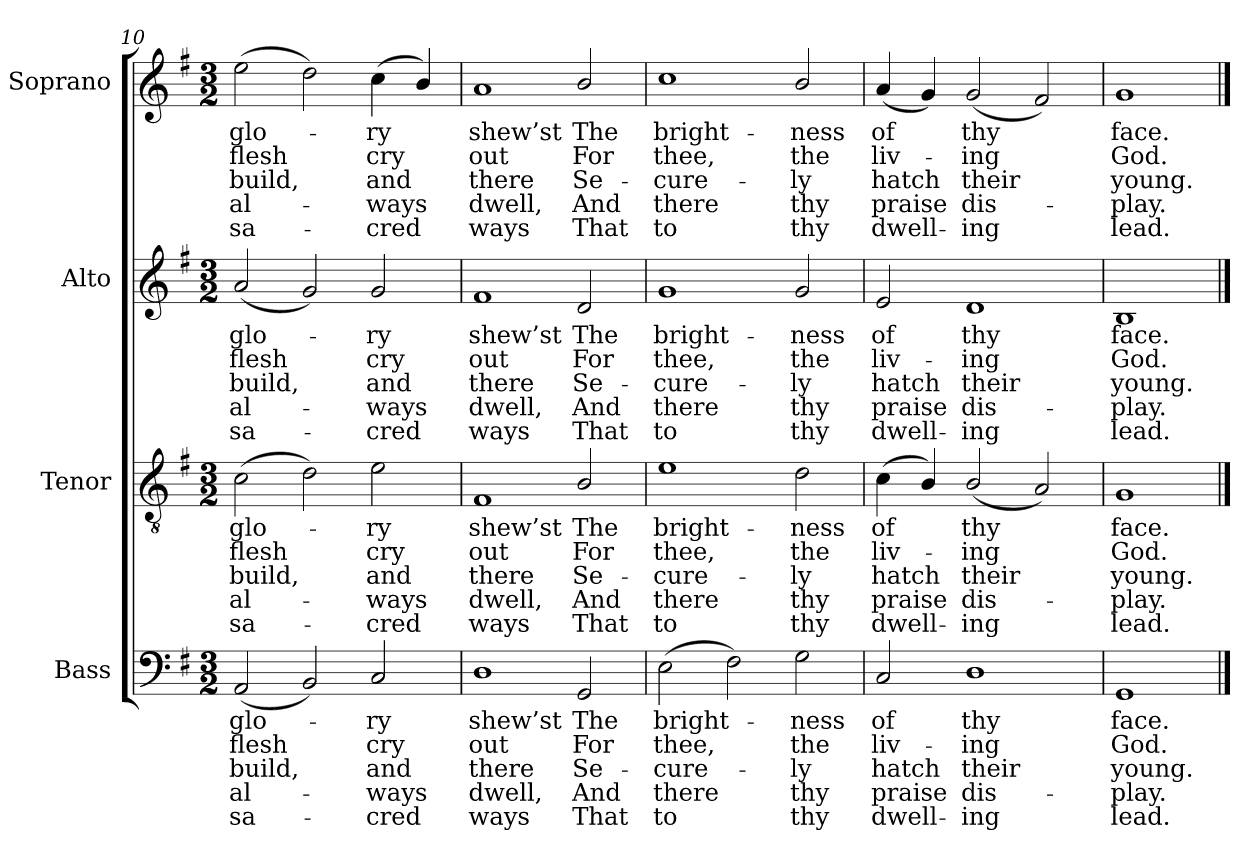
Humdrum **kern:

**kern	**text	**text	**text	**text	**text	**kern	**text	**text	**text	**text	**text	**kern	**text	**text	**text	**text	**text	**kern	**text	**text	**text	**text	**text
*part4	*part4	*part4	*part4	*part4	*part4	*part3	*part3	*part3	*part3	*part3	*part3	*part2	*part2	*part2	*part2	*part2	*part2	*part1	*part1	*part1	*part1	*part1	*part1
*staff4	*staff4	*staff4	*staff4	*staff4	*staff4	*staff3	*staff3	*staff3	*staff3	*staff3	*staff3	*staff2	*staff2	*staff2	*staff2	*staff2	*staff2	*staff1	*staff1	*staff1	*staff1	*staff1	*staff1
*I"Bass	*	*	*	*	*	*I"Tenor	*	*	*	*	*	*I"Alto	*	*	*	*	*	*I"Soprano	*	*	*	*	*
*I'B.	*	*	*	*	*	*I'T.	*	*	*	*	*	*I'A.	*	*	*	*	*	*I'S.	*	*	*	*	*
*clefF4	*	*	*	*	*	*clefGv2	*	*	*	*	*	*clefG2	*	*	*	*	*	*clefG2	*	*	*	*	*
*	*	*	*	*	*	*ITrd7c12	*	*	*	*	*	*	*	*	*	*	*	*	*	*	*	*	*
*k[f#]	*	*	*	*	*	*k[f#]	*	*	*	*	*	*k[f#]	*	*	*	*	*	*k[f#]	*	*	*	*	*
*G:	*	*	*	*	*	*G:	*	*	*	*	*	*G:	*	*	*	*	*	*G:	*	*	*	*	*
*M3/2	*	*	*	*	*	*M3/2	*	*	*	*	*	*M3/2	*	*	*	*	*	*M3/2	*	*	*	*	*
=10	=10	=10	=10	=10	=10	=10	=10	=10	=10	=10	=10	=10	=10	=10	=10	=10	=10	=10	=10	=10	=10	=10	=10
!	!LO:LY:b:color=#000000	!LO:LY:b:color=#000000	!LO:LY:b:color=#000000	!LO:LY:b:color=#000000	!LO:LY:b:color=#000000	!	!	!	!	!	!	!	!	!	!	!	!	!	!	!	!	!	!
!	!	!	!	!	!	!	!LO:LY:b:color=#000000	!LO:LY:b:color=#000000	!LO:LY:b:color=#000000	!LO:LY:b:color=#000000	!LO:LY:b:color=#000000	!	!	!	!	!	!	!	!	!	!	!	!
!	!	!	!	!	!	!	!	!	!	!	!	!	!LO:LY:b:color=#000000	!LO:LY:b:color=#000000	!LO:LY:b:color=#000000	!LO:LY:b:color=#000000	!LO:LY:b:color=#000000	!	!	!	!	!	!
!	!	!	!	!	!	!	!	!	!	!	!	!	!	!	!	!	!	!	!LO:LY:b:color=#000000	!LO:LY:b:color=#000000	!LO:LY:b:color=#000000	!LO:LY:b:color=#000000	!LO:LY:b:color=#000000
(2AAi/	glo-	flesh	build,	al-	-sa-	(2Ci\	glo-	flesh	build,	al-	-sa-	(2ai/	glo-	flesh	build,	al-	-sa-	(2eei\	glo-	flesh	build,	al-	-sa-
2BBi/)	.	.	.	.	.	2Di\)	.	.	.	.	.	2gi/)	.	.	.	.	.	2ddi\)	.	.	.	.	.
!	!LO:LY:b:color=#000000	!LO:LY:b:color=#000000	!LO:LY:b:color=#000000	!LO:LY:b:color=#000000	!LO:LY:b:color=#000000	!	!	!	!	!	!	!	!	!	!	!	!	!	!	!	!	!	!
!	!	!	!	!	!	!	!LO:LY:b:color=#000000	!LO:LY:b:color=#000000	!LO:LY:b:color=#000000	!LO:LY:b:color=#000000	!LO:LY:b:color=#000000	!	!	!	!	!	!	!	!	!	!	!	!
!	!	!	!	!	!	!	!	!	!	!	!	!	!LO:LY:b:color=#000000	!LO:LY:b:color=#000000	!LO:LY:b:color=#000000	!LO:LY:b:color=#000000	!LO:LY:b:color=#000000	!	!	!	!	!	!
!	!	!	!	!	!	!	!	!	!	!	!	!	!	!	!	!	!	!	!LO:LY:b:color=#000000	!LO:LY:b:color=#000000	!LO:LY:b:color=#000000	!LO:LY:b:color=#000000	!LO:LY:b:color=#000000
2Ci/	-ry	cry	-and	ways	cred	2Ei\	-ry	cry	-and	ways	cred	2gi/	-ry	cry	-and	ways	cred	(4cci\	-ry	cry	-and	ways	cred
.	.	.	.	.	.	.	.	.	.	.	.	.	.	.	.	.	.	4bi/)	.	.	.	.	.
=11	=11	=11	=11	=11	=11	=11	=11	=11	=11	=11	=11	=11	=11	=11	=11	=11	=11	=11	=11	=11	=11	=11	=11
!	!LO:LY:b:color=#000000	!LO:LY:b:color=#000000	!LO:LY:b:color=#000000	!LO:LY:b:color=#000000	!LO:LY:b:color=#000000	!	!	!	!	!	!	!	!	!	!	!	!	!	!	!	!	!	!
!	!	!	!	!	!	!	!LO:LY:b:color=#000000	!LO:LY:b:color=#000000	!LO:LY:b:color=#000000	!LO:LY:b:color=#000000	!LO:LY:b:color=#000000	!	!	!	!	!	!	!	!	!	!	!	!
!	!	!	!	!	!	!	!	!	!	!	!	!	!LO:LY:b:color=#000000	!LO:LY:b:color=#000000	!LO:LY:b:color=#000000	!LO:LY:b:color=#000000	!LO:LY:b:color=#000000	!	!	!	!	!	!
!	!	!	!	!	!	!	!	!	!	!	!	!	!	!	!	!	!	!	!LO:LY:b:color=#000000	!LO:LY:b:color=#000000	!LO:LY:b:color=#000000	!LO:LY:b:color=#000000	!LO:LY:b:color=#000000
1Di	shew’st	out	there	dwell,	ways	1FF#i	shew’st	out	there	dwell,	ways	1f#i	shew’st	out	there	dwell,	ways	1ai	shew’st	out	there	dwell,	ways
!	!LO:LY:b:color=#000000	!LO:LY:b:color=#000000	!LO:LY:b:color=#000000	!LO:LY:b:color=#000000	!LO:LY:b:color=#000000	!	!	!	!	!	!	!	!	!	!	!	!	!	!	!	!	!	!
!	!	!	!	!	!	!	!LO:LY:b:color=#000000	!LO:LY:b:color=#000000	!LO:LY:b:color=#000000	!LO:LY:b:color=#000000	!LO:LY:b:color=#000000	!	!	!	!	!	!	!	!	!	!	!	!
!	!	!	!	!	!	!	!	!	!	!	!	!	!LO:LY:b:color=#000000	!LO:LY:b:color=#000000	!LO:LY:b:color=#000000	!LO:LY:b:color=#000000	!LO:LY:b:color=#000000	!	!	!	!	!	!
!	!	!	!	!	!	!	!	!	!	!	!	!	!	!	!	!	!	!	!LO:LY:b:color=#000000	!LO:LY:b:color=#000000	!LO:LY:b:color=#000000	!LO:LY:b:color=#000000	!LO:LY:b:color=#000000
2GGi/	The	For	Se-	-And	That	2BBi/	The	For	Se-	-And	That	2di/	The	For	Se-	-And	That	2bi/	The	For	Se-	-And	That
=12	=12	=12	=12	=12	=12	=12	=12	=12	=12	=12	=12	=12	=12	=12	=12	=12	=12	=12	=12	=12	=12	=12	=12
!	!LO:LY:b:color=#000000	!LO:LY:b:color=#000000	!LO:LY:b:color=#000000	!LO:LY:b:color=#000000	!LO:LY:b:color=#000000	!	!	!	!	!	!	!	!	!	!	!	!	!	!	!	!	!	!
!	!	!	!	!	!	!	!LO:LY:b:color=#000000	!LO:LY:b:color=#000000	!LO:LY:b:color=#000000	!LO:LY:b:color=#000000	!LO:LY:b:color=#000000	!	!	!	!	!	!	!	!	!	!	!	!
!	!	!	!	!	!	!	!	!	!	!	!	!	!LO:LY:b:color=#000000	!LO:LY:b:color=#000000	!LO:LY:b:color=#000000	!LO:LY:b:color=#000000	!LO:LY:b:color=#000000	!	!	!	!	!	!
!	!	!	!	!	!	!	!	!	!	!	!	!	!	!	!	!	!	!	!LO:LY:b:color=#000000	!LO:LY:b:color=#000000	!LO:LY:b:color=#000000	!LO:LY:b:color=#000000	!LO:LY:b:color=#000000
(2Ei\	bright-	thee,	cure-	-there	to	1Ei	bright-	thee,	cure-	-there	to	1gi	bright-	thee,	cure-	-there	to	1cci	bright-	thee,	cure-	-there	to
2F#i\)	.	.	.	.	.	.	.	.	.	.	.	.	.	.	.	.	.	.	.	.	.	.	.
!	!LO:LY:b:color=#000000	!LO:LY:b:color=#000000	!LO:LY:b:color=#000000	!LO:LY:b:color=#000000	!LO:LY:b:color=#000000	!	!	!	!	!	!	!	!	!	!	!	!	!	!	!	!	!	!
!	!	!	!	!	!	!	!LO:LY:b:color=#000000	!LO:LY:b:color=#000000	!LO:LY:b:color=#000000	!LO:LY:b:color=#000000	!LO:LY:b:color=#000000	!	!	!	!	!	!	!	!	!	!	!	!
!	!	!	!	!	!	!	!	!	!	!	!	!	!LO:LY:b:color=#000000	!LO:LY:b:color=#000000	!LO:LY:b:color=#000000	!LO:LY:b:color=#000000	!LO:LY:b:color=#000000	!	!	!	!	!	!
!	!	!	!	!	!	!	!	!	!	!	!	!	!	!	!	!	!	!	!LO:LY:b:color=#000000	!LO:LY:b:color=#000000	!LO:LY:b:color=#000000	!LO:LY:b:color=#000000	!LO:LY:b:color=#000000
2Gi\	-ness	the	ly	thy	thy	2Di\	-ness	the	ly	thy	thy	2gi/	-ness	the	ly	thy	thy	2bi/	-ness	the	ly	thy	thy
=13	=13	=13	=13	=13	=13	=13	=13	=13	=13	=13	=13	=13	=13	=13	=13	=13	=13	=13	=13	=13	=13	=13	=13
!	!LO:LY:b:color=#000000	!LO:LY:b:color=#000000	!LO:LY:b:color=#000000	!LO:LY:b:color=#000000	!LO:LY:b:color=#000000	!	!	!	!	!	!	!	!	!	!	!	!	!	!	!	!	!	!
!	!	!	!	!	!	!	!LO:LY:b:color=#000000	!LO:LY:b:color=#000000	!LO:LY:b:color=#000000	!LO:LY:b:color=#000000	!LO:LY:b:color=#000000	!	!	!	!	!	!	!	!	!	!	!	!
!	!	!	!	!	!	!	!	!	!	!	!	!	!LO:LY:b:color=#000000	!LO:LY:b:color=#000000	!LO:LY:b:color=#000000	!LO:LY:b:color=#000000	!LO:LY:b:color=#000000	!	!	!	!	!	!
!	!	!	!	!	!	!	!	!	!	!	!	!	!	!	!	!	!	!	!LO:LY:b:color=#000000	!LO:LY:b:color=#000000	!LO:LY:b:color=#000000	!LO:LY:b:color=#000000	!LO:LY:b:color=#000000
2Ci/	of	liv-	hatch	praise	dwell-	(4Ci\	of	liv-	hatch	praise	dwell-	2ei/	of	liv-	hatch	praise	dwell-	(4ai/	of	liv-	hatch	praise	dwell-
.	.	.	.	.	.	4BBi/)	.	.	.	.	.	.	.	.	.	.	.	4gi/)	.	.	.	.	.
!	!LO:LY:b:color=#000000	!LO:LY:b:color=#000000	!LO:LY:b:color=#000000	!LO:LY:b:color=#000000	!LO:LY:b:color=#000000	!	!	!	!	!	!	!	!	!	!	!	!	!	!	!	!	!	!
!	!	!	!	!	!	!	!LO:LY:b:color=#000000	!LO:LY:b:color=#000000	!LO:LY:b:color=#000000	!LO:LY:b:color=#000000	!LO:LY:b:color=#000000	!	!	!	!	!	!	!	!	!	!	!	!
!	!	!	!	!	!	!	!	!	!	!	!	!	!LO:LY:b:color=#000000	!LO:LY:b:color=#000000	!LO:LY:b:color=#000000	!LO:LY:b:color=#000000	!LO:LY:b:color=#000000	!	!	!	!	!	!
!	!	!	!	!	!	!	!	!	!	!	!	!	!	!	!	!	!	!	!LO:LY:b:color=#000000	!LO:LY:b:color=#000000	!LO:LY:b:color=#000000	!LO:LY:b:color=#000000	!LO:LY:b:color=#000000
1Di	thy	-ing	-their	dis-	-ing	(2BBi/	thy	-ing	-their	dis-	-ing	1di	thy	-ing	-their	dis-	-ing	(2gi/	thy	-ing	-their	dis-	-ing
.	.	.	.	.	.	2AAi/)	.	.	.	.	.	.	.	.	.	.	.	2f#i/)	.	.	.	.	.
=14	=14	=14	=14	=14	=14	=14	=14	=14	=14	=14	=14	=14	=14	=14	=14	=14	=14	=14	=14	=14	=14	=14	=14
!	!LO:LY:b:color=#000000	!LO:LY:b:color=#000000	!LO:LY:b:color=#000000	!LO:LY:b:color=#000000	!LO:LY:b:color=#000000	!	!	!	!	!	!	!	!	!	!	!	!	!	!	!	!	!	!
!	!	!	!	!	!	!	!LO:LY:b:color=#000000	!LO:LY:b:color=#000000	!LO:LY:b:color=#000000	!LO:LY:b:color=#000000	!LO:LY:b:color=#000000	!	!	!	!	!	!	!	!	!	!	!	!
!	!	!	!	!	!	!	!	!	!	!	!	!	!LO:LY:b:color=#000000	!LO:LY:b:color=#000000	!LO:LY:b:color=#000000	!LO:LY:b:color=#000000	!LO:LY:b:color=#000000	!	!	!	!	!	!
!	!	!	!	!	!	!	!	!	!	!	!	!	!	!	!	!	!	!	!LO:LY:b:color=#000000	!LO:LY:b:color=#000000	!LO:LY:b:color=#000000	!LO:LY:b:color=#000000	!LO:LY:b:color=#000000
1GGi	face.	God.	young.	play.	lead.	1GGi	face.	God.	young.	play.	lead.	1Bi	face.	God.	young.	play.	lead.	1gi	face.	God.	young.	play.	lead.
==	==	==	==	==	==	==	==	==	==	==	==	==	==	==	==	==	==	==	==	==	==	==	==
*-	*-	*-	*-	*-	*-	*-	*-	*-	*-	*-	*-	*-	*-	*-	*-	*-	*-	*-	*-	*-	*-	*-	*-
